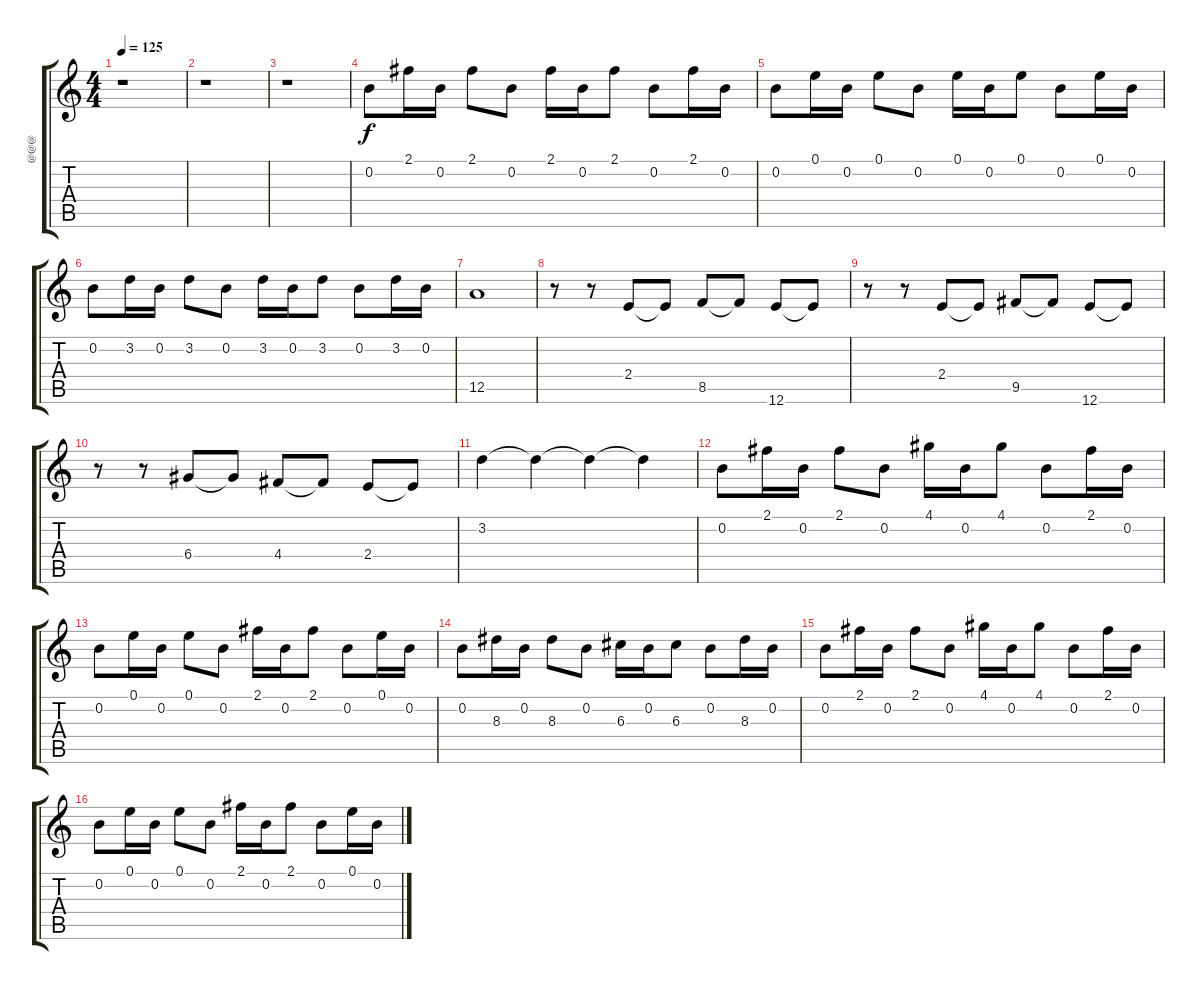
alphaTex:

\track ("@@@" "@@@") {instrument acousticguitarnylon}
\staff {score tabs}
\tuning (E4 B3 G3 D3 A2 E2) {hide}
\ts (4 4)
\tempo 125
\clef g2
\ks c
r.1{dy f} |
r.1 |
r.1 |
0.2.8{volume 8} 2.1.16 0.2.16 2.1.8 0.2.8 2.1.16 0.2.16 2.1.8 0.2.8 2.1.16 0.2.16 |
0.2.8 0.1.16 0.2.16 0.1.8 0.2.8 0.1.16 0.2.16 0.1.8 0.2.8 0.1.16 0.2.16 |
0.2.8 3.2.16 0.2.16 3.2.8 0.2.8 3.2.16 0.2.16 3.2.8 0.2.8 3.2.16 0.2.16 |
12.5.1{volume 10} |
r.8 r.8 2.4.8 2.4{t}.8 8.5.8 8.5{t}.8 12.6.8 12.6{t}.8 |
r.8 r.8 2.4.8 2.4{t}.8 9.5.8 9.5{t}.8 12.6.8 12.6{t}.8 |
r.8 r.8 6.4.8 6.4{t}.8 4.4.8 4.4{t}.8 2.4.8 2.4{t}.8 |
3.2.4 3.2{t}.4 3.2{t}.4 3.2{t}.4 |
0.2.8{volume 10} 2.1.16 0.2.16 2.1.8 0.2.8 4.1.16 0.2.16 4.1.8 0.2.8 2.1.16 0.2.16 |
0.2.8 0.1.16 0.2.16 0.1.8 0.2.8 2.1.16 0.2.16 2.1.8 0.2.8 0.1.16 0.2.16 |
0.2.8 8.3.16 0.2.16 8.3.8 0.2.8 6.3.16 0.2.16 6.3.8 0.2.8 8.3.16 0.2.16 |
0.2.8 2.1.16 0.2.16 2.1.8 0.2.8 4.1.16 0.2.16 4.1.8 0.2.8 2.1.16 0.2.16 |
0.2.8 0.1.16 0.2.16 0.1.8 0.2.8 2.1.16 0.2.16 2.1.8 0.2.8 0.1.16 0.2.16
